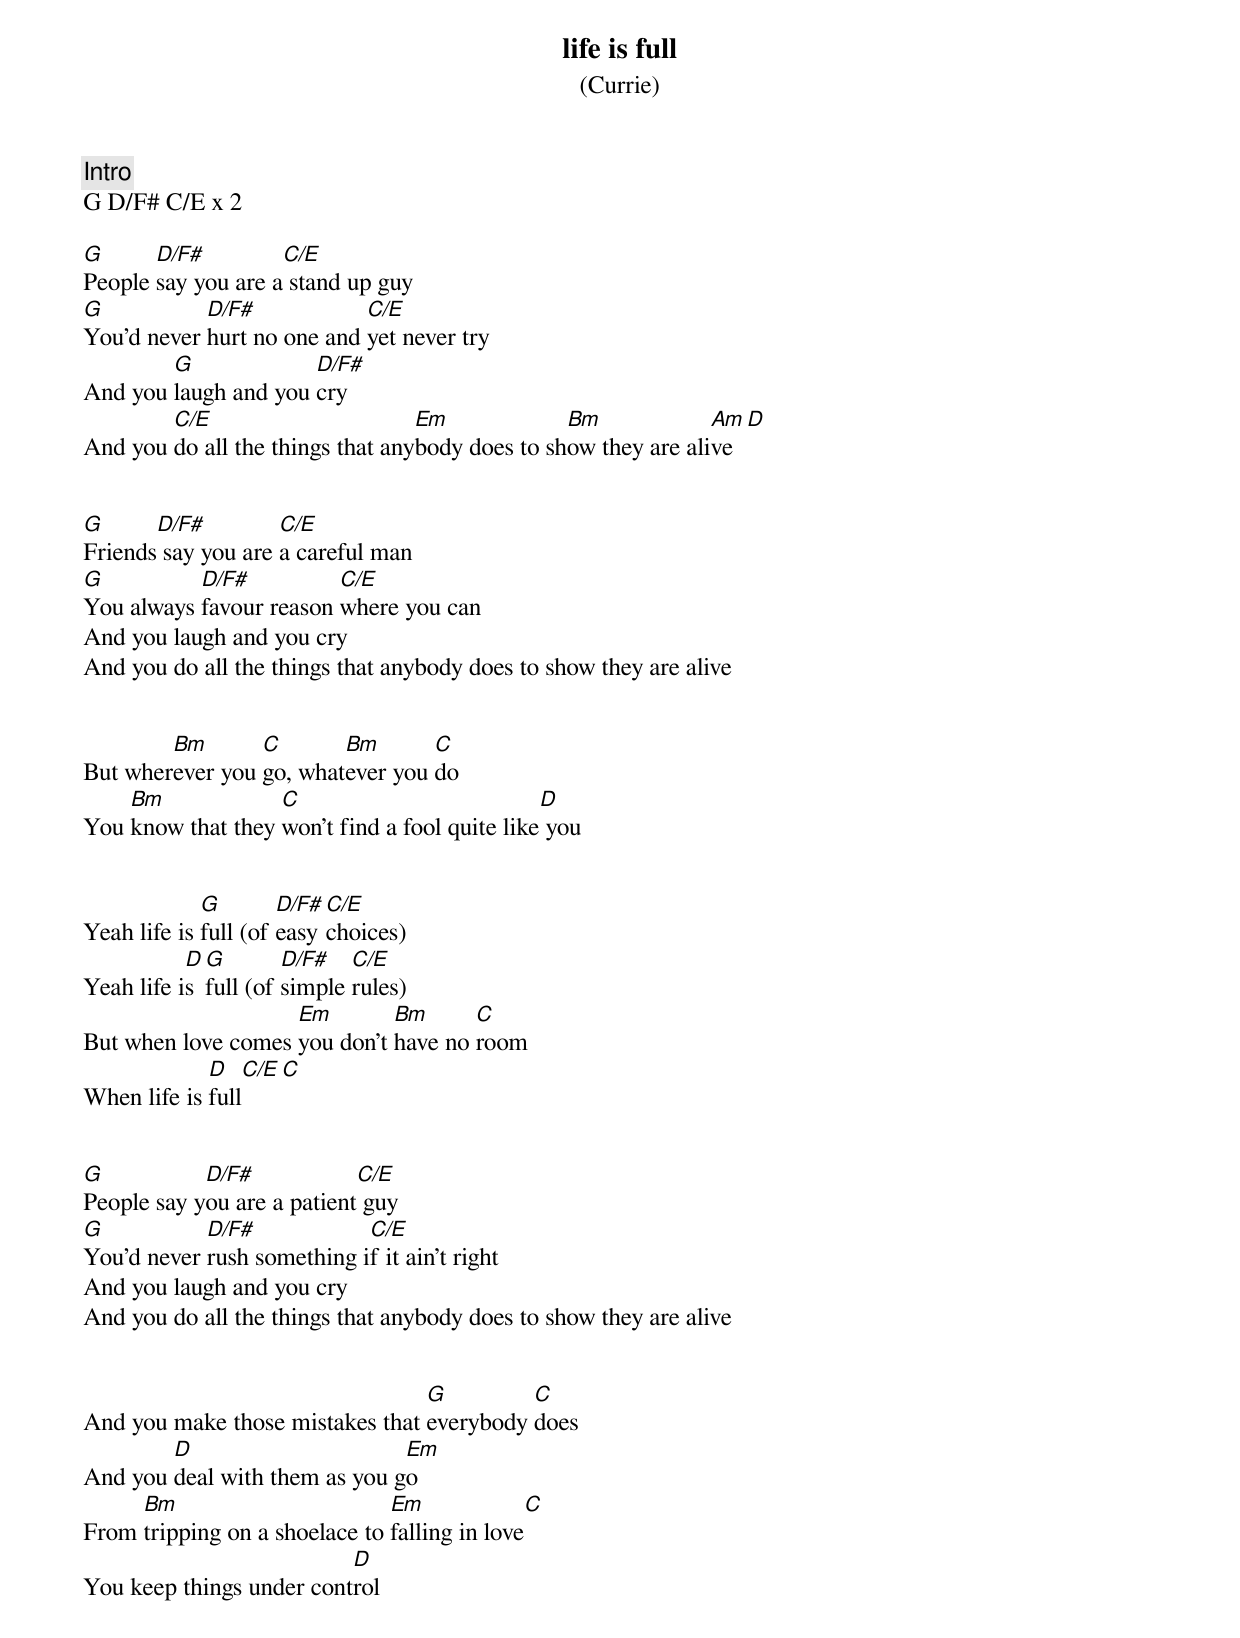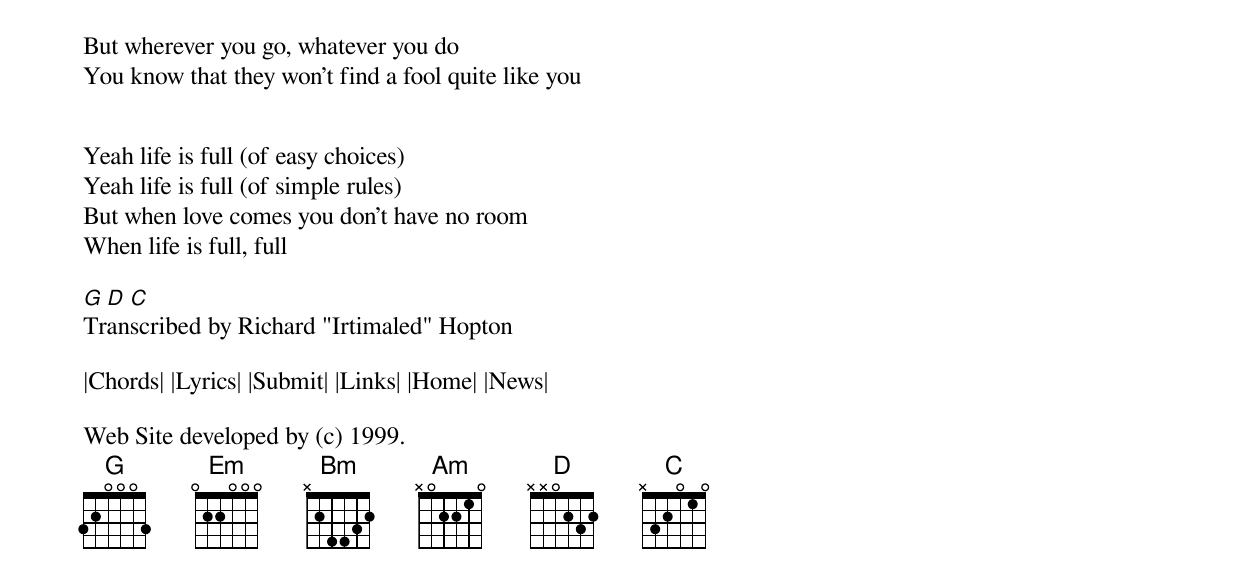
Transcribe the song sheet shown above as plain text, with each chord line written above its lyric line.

life is full
(Currie)
Intro
G D/F# C/E x 2

G      D/F#         C/E
People say you are a stand up guy
G           D/F#            C/E
You'd never hurt no one and yet never try
        G             D/F#
And you laugh and you cry
        C/E                       Em             Bm             Am D
And you do all the things that anybody does to show they are alive


G      D/F#         C/E
Friends say you are a careful man
G          D/F#          C/E
You always favour reason where you can
And you laugh and you cry
And you do all the things that anybody does to show they are alive


        Bm       C       Bm       C
But wherever you go, whatever you do
    Bm             C                           D
You know that they won't find a fool quite like you


             G        D/F# C/E
Yeah life is full (of easy choices)
           D G        D/F#   C/E
Yeah life is full (of simple rules)
                    Em        Bm      C
But when love comes you don't have no room
             D    C/E  C
When life is full


G           D/F#            C/E
People say you are a patient guy
G           D/F#            C/E
You'd never rush something if it ain't right
And you laugh and you cry
And you do all the things that anybody does to show they are alive


                                 G         C
And you make those mistakes that everybody does
        D                      Em
And you deal with them as you go
     Bm                        Em             C
From tripping on a shoelace to falling in love
                          D
You keep things under control


But wherever you go, whatever you do
You know that they won't find a fool quite like you


Yeah life is full (of easy choices)
Yeah life is full (of simple rules)
But when love comes you don't have no room
When life is full, full

G D C
Transcribed by Richard "Irtimaled" Hopton

|Chords| |Lyrics| |Submit| |Links| |Home| |News|

Web Site developed by (c) 1999.
